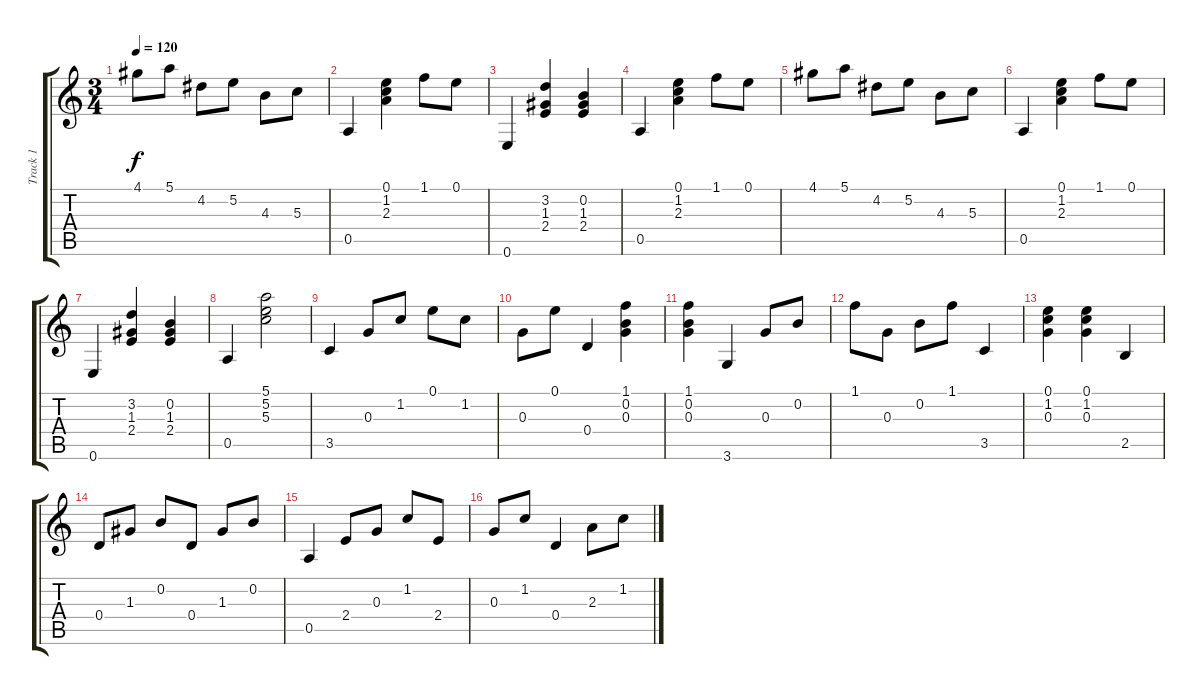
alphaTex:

\track ("Track 1" "Track 1") {instrument acousticguitarnylon}
\staff {score tabs}
\tuning (E4 B3 G3 D3 A2 E2) {hide}
\ts (3 4)
\tempo 120
\clef g2
\ks c
4.1.8{dy f instrument acousticguitarnylon} 5.1.8 4.2.8 5.2.8 4.3.8 5.3.8 |
0.5.4 (0.1 1.2 2.3).4 1.1.8 0.1.8 |
0.6.4 (3.2 1.3 2.4).4 (0.2 1.3 2.4).4 |
0.5.4 (0.1 1.2 2.3).4 1.1.8 0.1.8 |
4.1.8 5.1.8 4.2.8 5.2.8 4.3.8 5.3.8 |
0.5.4 (0.1 1.2 2.3).4 1.1.8 0.1.8 |
0.6.4 (3.2 1.3 2.4).4 (0.2 1.3 2.4).4 |
0.5.4 (5.1 5.2 5.3).2 |
3.5.4 0.3.8 1.2.8 0.1.8 1.2.8 |
0.3.8 0.1.8 0.4.4 (1.1 0.2 0.3).4 |
(1.1 0.2 0.3).4 3.6.4 0.3.8 0.2.8 |
1.1.8 0.3.8 0.2.8 1.1.8 3.5.4 |
(0.1 1.2 0.3).4 (0.1 1.2 0.3).4 2.5.4 |
0.4.8 1.3.8 0.2.8 0.4.8 1.3.8 0.2.8 |
0.5.4 2.4.8 0.3.8 1.2.8 2.4.8 |
0.3.8 1.2.8 0.4.4 2.3.8 1.2.8
